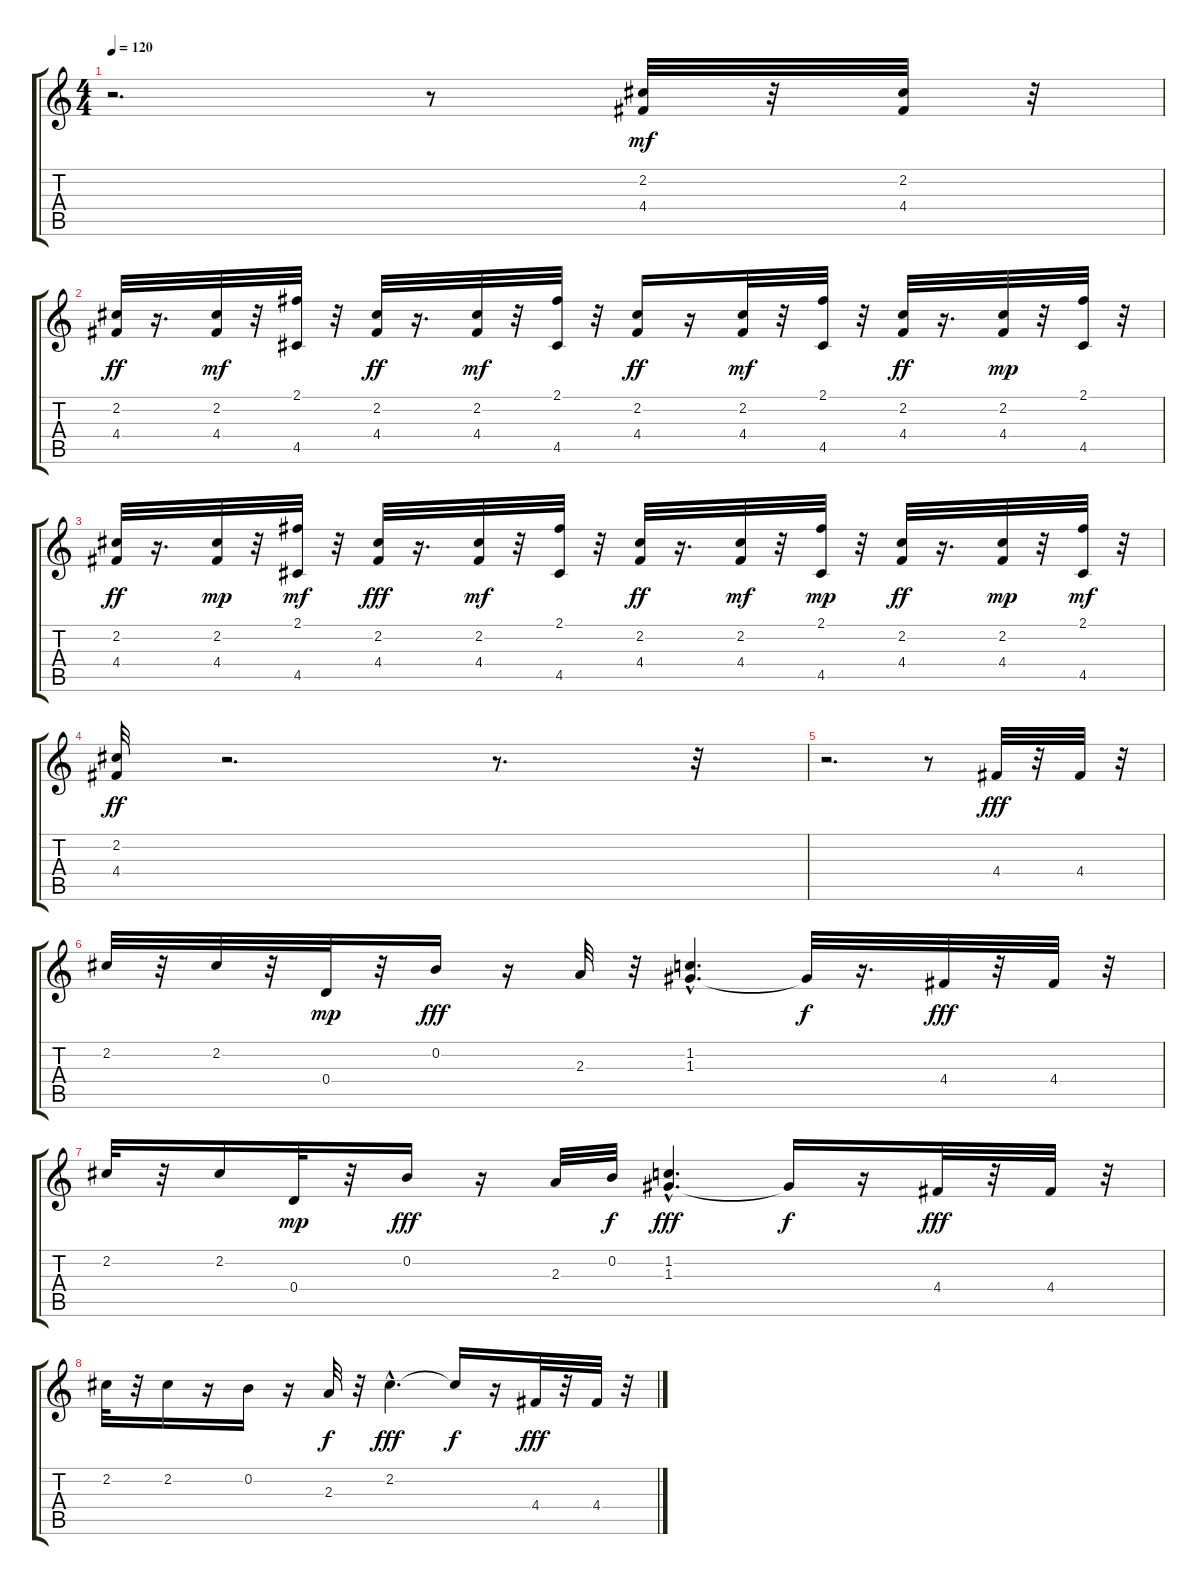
\track "" {instrument electricguitarclean}
\staff {score tabs}
\tuning (E4 B3 G3 D3 A2 E2) {hide}
\ts (4 4)
\tempo 120
\clef g2
\ks c
r.2{d dy fff} r.8 (2.2 4.4).32{dy mf volume 9} r.32 (2.2 4.4).32 r.32 |
(2.2 4.4).32{dy ff} r.16{d} (2.2 4.4).32{dy mf} r.32 (2.1 4.5).32 r.32 (2.2 4.4).32{dy ff} r.16{d} (2.2 4.4).32{dy mf} r.32 (2.1 4.5).32 r.32 (2.2 4.4).16{dy ff} r.16 (2.2 4.4).32{dy mf} r.32 (2.1 4.5).32 r.32 (2.2 4.4).32{dy ff} r.16{d} (2.2 4.4).32{dy mp} r.32 (2.1 4.5).32 r.32 |
(2.2 4.4).32{dy ff} r.16{d} (2.2 4.4).32{dy mp} r.32 (2.1 4.5).32{dy mf} r.32 (2.2 4.4).32{dy fff} r.16{d} (2.2 4.4).32{dy mf} r.32 (2.1 4.5).32 r.32 (2.2 4.4).32{dy ff} r.16{d} (2.2 4.4).32{dy mf} r.32 (2.1 4.5).32{dy mp} r.32 (2.2 4.4).32{dy ff} r.16{d} (2.2 4.4).32{dy mp} r.32 (2.1 4.5).32{dy mf} r.32 |
(2.2 4.4).32{dy ff} r.2{d} r.8{d} r.32 |
r.2{d} r.8 4.4.32{dy fff volume 12 instrument electricguitarmuted} r.32 4.4.32 r.32 |
2.2.32 r.32 2.2.32 r.32 0.4.32{dy mp} r.32 0.2.16{dy fff} r.16 2.3.32 r.32 (1.2 1.3{hac}).4{d} 1.3{t}.32{dy f} r.16{d} 4.4.32{dy fff} r.32 4.4.32 r.32 |
2.2.32 r.32 2.2.16 0.4.32{dy mp} r.32 0.2.16{dy fff} r.16 2.3.32 0.2.32{dy f} (1.2 1.3{hac}).4{d dy fff} 1.3{t}.16{dy f} r.16 4.4.32{dy fff} r.32 4.4.32 r.32 |
2.2.32 r.32 2.2.16 r.16 0.2.16 r.16 2.3.32{dy f} r.32 2.2{hac}.4{d dy fff} 2.2{t}.16{dy f} r.16 4.4.32{dy fff} r.32 4.4.32 r.32
